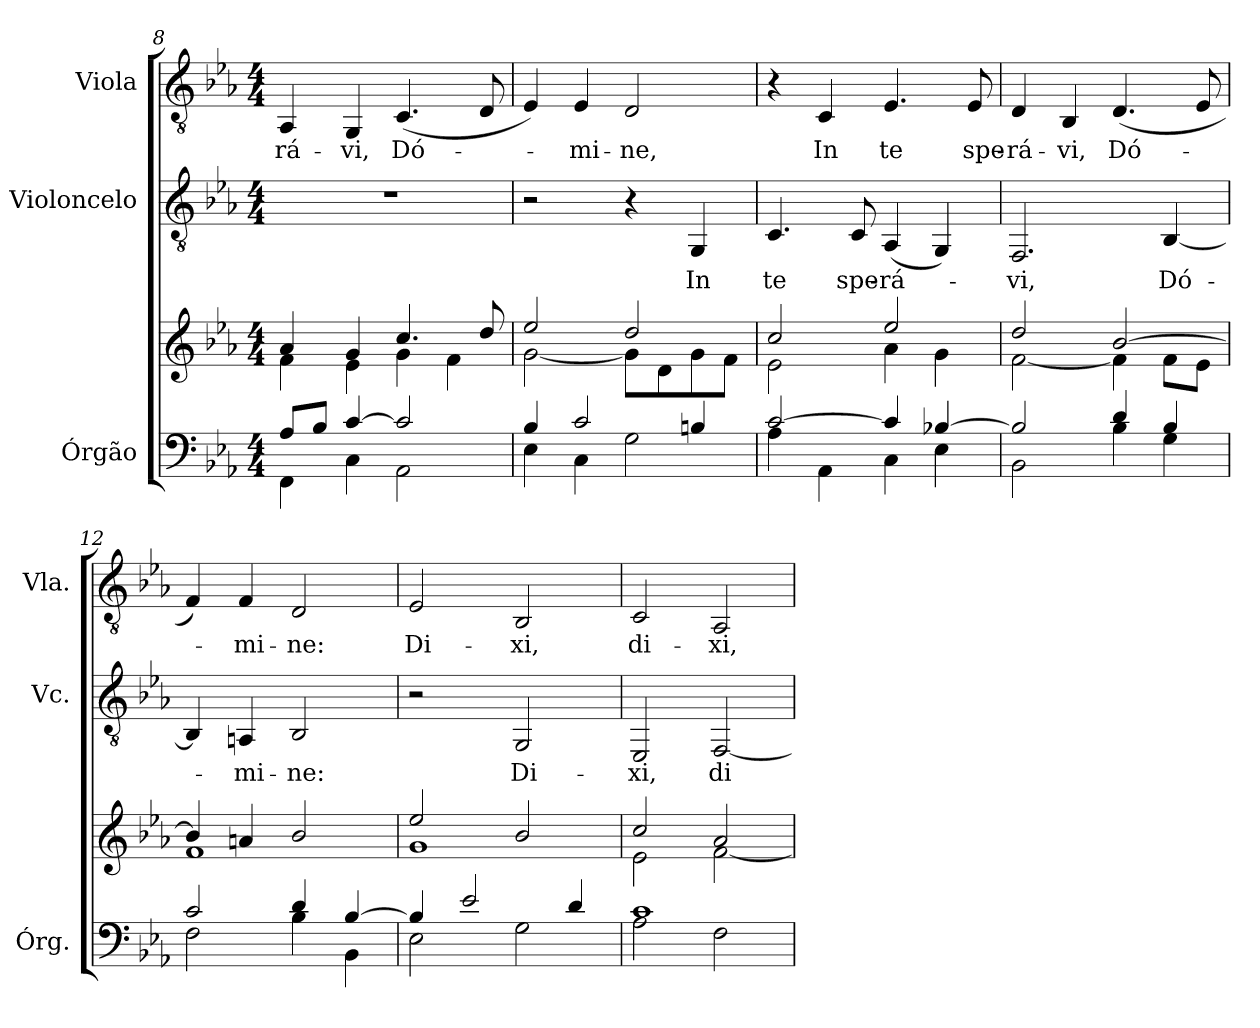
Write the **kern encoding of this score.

**kern	**kern	**kern	**text	**kern	**text
*part3	*part3	*part2	*part2	*part1	*part1
*staff4	*staff3	*staff2	*staff2	*staff1	*staff1
*I"Órgão	*	*I"Violoncelo	*	*I"Viola	*
*I'Órg.	*	*I'Vc.	*	*I'Vla.	*
!!LO:LB:g=z
*clefF4	*clefG2	*clefGv2	*	*clefGv2	*
*k[b-e-a-]	*k[b-e-a-]	*k[b-e-a-]	*	*k[b-e-a-]	*
*c:	*c:	*c:	*	*c:	*
*M4/4	*M4/4	*M4/4	*	*M4/4	*
=8	=8	=8	=8	=8	=8
*^	*^	*	*	*	*
!	!	!	!	!	!	!	!LO:LY:b:color=#000000
8A-i/L	4FFi\	4a-i/	4fi\	1r	.	4AA-i/	-rá-
8B-i/J	.	.	.	.	.	.	.
!	!	!	!	!	!	!	!LO:LY:b:color=#000000
[>4ci/	4Ci\	4gi/	4e-i\	.	.	4GGi/	-vi,
!	!	!	!	!	!	!	!LO:LY:b:color=#000000
2ci/]	2AA-i\	4.cci/	4gi\	.	.	(4.Ci/	Dó-
.	.	.	4fi\	.	.	.	.
.	.	8ddi/	.	.	.	8Di/	.
=9	=9	=9	=9	=9	=9	=9	=9
4B-i/	4E-i\	2ee-i/	[<2gi\	2r	.	4E-i/)	.
!	!	!	!	!	!	!	!LO:LY:b:color=#000000
2ci/	4Ci\	.	.	.	.	4E-i/	-mi-
!	!	!	!	!	!	!	!LO:LY:b:color=#000000
.	2Gi\	2ddi/	8gi\L]	4r	.	2Di/	-ne,
.	.	.	8di\	.	.	.	.
!	!	!	!	!	!LO:LY:b:color=#000000	!	!
4Bni/	.	.	8gi\	4GGi/	In	.	.
.	.	.	8fi\J	.	.	.	.
=10	=10	=10	=10	=10	=10	=10	=10
!	!	!	!	!	!LO:LY:b:color=#000000	!	!
[>2ci/	4A-i\	2cci/	2e-i\	4.Ci/	te	4r	.
!	!	!	!	!	!	!	!LO:LY:b:color=#000000
.	4AA-i\	.	.	.	.	4Ci/	In
!	!	!	!	!	!LO:LY:b:color=#000000	!	!
.	.	.	.	8Ci/	spe-	.	.
!	!	!	!	!	!LO:LY:b:color=#000000	!	!
!	!	!	!	!	!	!	!LO:LY:b:color=#000000
4ci/]	4Ci\	2ee-i/	4a-i\	(4AA-i/	-rá-	4.E-i/	te
[>4B-Xi/	4E-i\	.	4gi\	4GGi/)	.	.	.
!	!	!	!	!	!	!	!LO:LY:b:color=#000000
.	.	.	.	.	.	8E-i/	spe-
=11	=11	=11	=11	=11	=11	=11	=11
!	!	!	!	!	!LO:LY:b:color=#000000	!	!
!	!	!	!	!	!	!	!LO:LY:b:color=#000000
2B-i/]	2BB-i\	2ddi/	[<2fi\	2.FFi/	-vi,	4Di/	-rá-
!	!	!	!	!	!	!	!LO:LY:b:color=#000000
.	.	.	.	.	.	4BB-i/	-vi,
!	!	!	!	!	!	!	!LO:LY:b:color=#000000
4di/	4B-i\	[>2b-i/	4fi\]	.	.	(4.Di/	Dó-
!	!	!	!	!	!LO:LY:b:color=#000000	!	!
4B-i/	4Gi\	.	8fi\L	[<4BB-i/	Dó-	.	.
.	.	.	8e-i\J	.	.	8E-i/	.
=12	=12	=12	=12	=12	=12	=12	=12
2ci/	2Fi\	4b-i/]	1fi	4BB-i/]	.	4Fi/)	.
!	!	!	!	!	!LO:LY:b:color=#000000	!	!
!	!	!	!	!	!	!	!LO:LY:b:color=#000000
.	.	4ani/	.	4AAni/	-mi-	4Fi/	-mi-
!	!	!	!	!	!LO:LY:b:color=#000000	!	!
!	!	!	!	!	!	!	!LO:LY:b:color=#000000
4di/	4B-i\	2b-i/	.	2BB-i/	-ne:	2Di/	-ne:
[>4B-i/	4BB-i\	.	.	.	.	.	.
=13	=13	=13	=13	=13	=13	=13	=13
!	!	!	!	!	!	!	!LO:LY:b:color=#000000
4B-i/]	2E-i\	2ee-i/	1gi	2r	.	2E-i/	Di-
2e-i/	.	.	.	.	.	.	.
!	!	!	!	!	!LO:LY:b:color=#000000	!	!
!	!	!	!	!	!	!	!LO:LY:b:color=#000000
.	2Gi\	2b-i/	.	2GGi/	Di-	2BB-i/	-xi,
4di/	.	.	.	.	.	.	.
=14	=14	=14	=14	=14	=14	=14	=14
!	!	!	!	!	!LO:LY:b:color=#000000	!	!
!	!	!	!	!	!	!	!LO:LY:b:color=#000000
1ci	2A-i\	2cci/	2e-i\	2EE-i/	-xi,	2Ci/	di-
!	!	!	!	!	!LO:LY:b:color=#000000	!	!
!	!	!	!	!	!	!	!LO:LY:b:color=#000000
.	2Fi\	2a-i/	[<2fi\	[<2FFi/	di-	2AA-i/	-xi,
*v	*v	*	*	*	*	*	*
*	*v	*v	*	*	*	*
=	=	=	=	=	=
*-	*-	*-	*-	*-	*-
